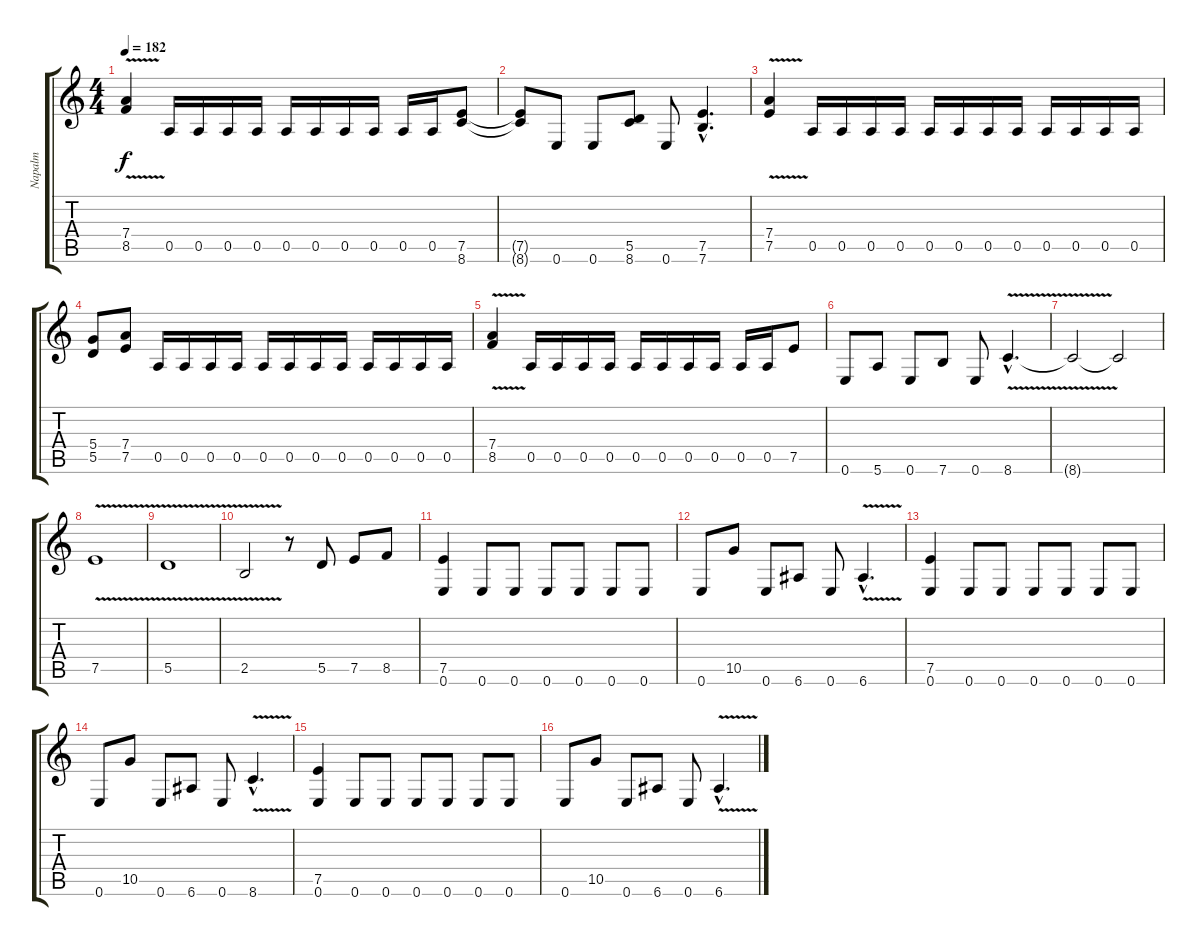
\track ("Napalm" "Napalm") {instrument distortionguitar}
\staff {score tabs}
\tuning (E4 B3 G3 D3 A2 E2) {hide}
\ts (4 4)
\tempo 182
\clef g2
\ks c
(7.4 8.5{v}).4{dy f} 0.5.16 0.5.16 0.5.16 0.5.16 0.5.16 0.5.16 0.5.16 0.5.16 0.5.16 0.5.16 (7.5 8.6).8 |
(7.5{t} 8.6{t}).8 0.6.8 0.6.8 (5.5 8.6).8 0.6.8 (7.5{hac} 7.6{hac}).4{d} |
(7.4 7.5{v}).4 0.5.16 0.5.16 0.5.16 0.5.16 0.5.16 0.5.16 0.5.16 0.5.16 0.5.16 0.5.16 0.5.16 0.5.16 |
(5.4 5.5).8 (7.4 7.5).8 0.5.16 0.5.16 0.5.16 0.5.16 0.5.16 0.5.16 0.5.16 0.5.16 0.5.16 0.5.16 0.5.16 0.5.16 |
(7.4 8.5{v}).4 0.5.16 0.5.16 0.5.16 0.5.16 0.5.16 0.5.16 0.5.16 0.5.16 0.5.16 0.5.16 7.5.8 |
0.6.8 5.6.8 0.6.8 7.6.8 0.6.8 8.6{v hac}.4{d} |
8.6{t}.2 8.6{t}.2 |
7.5{v}.1 |
5.5{v}.1 |
2.5{v}.2 r.8 5.5.8 7.5.8 8.5.8 |
(7.5 0.6).4 0.6.8 0.6.8 0.6.8 0.6.8 0.6.8 0.6.8 |
0.6.8 10.5.8 0.6.8 6.6.8 0.6.8 6.6{v hac}.4{d} |
(7.5 0.6).4 0.6.8 0.6.8 0.6.8 0.6.8 0.6.8 0.6.8 |
0.6.8 10.5.8 0.6.8 6.6.8 0.6.8 8.6{v hac}.4{d} |
(7.5 0.6).4 0.6.8 0.6.8 0.6.8 0.6.8 0.6.8 0.6.8 |
0.6.8 10.5.8 0.6.8 6.6.8 0.6.8 6.6{v hac}.4{d}
